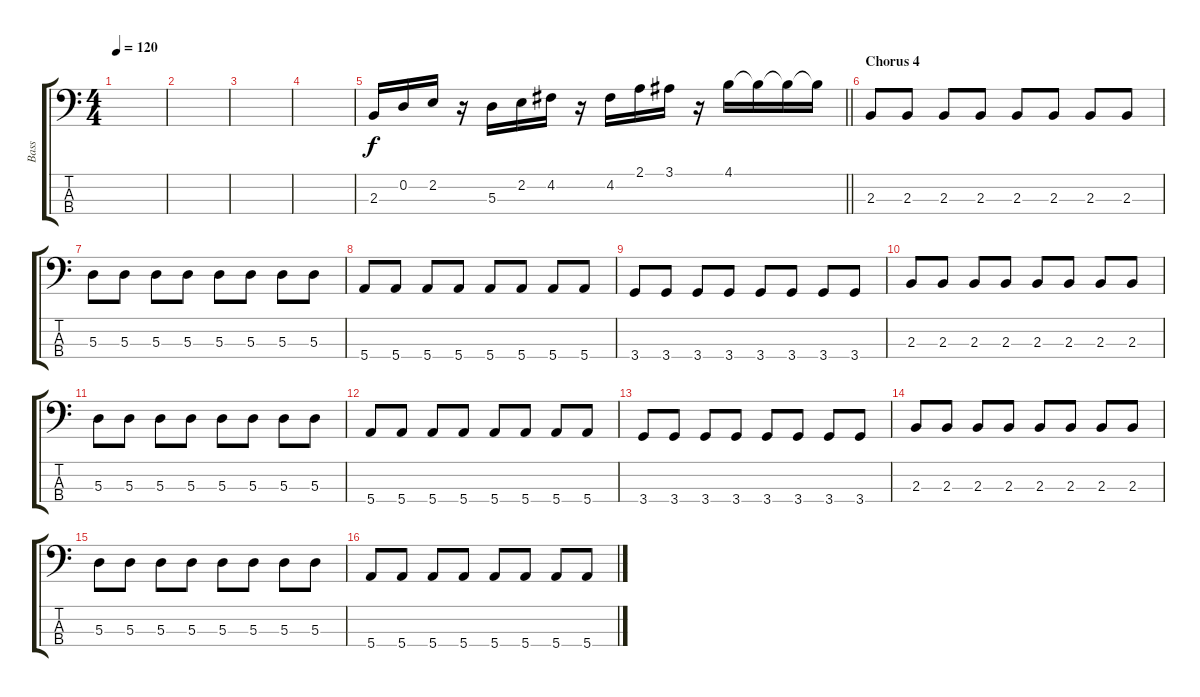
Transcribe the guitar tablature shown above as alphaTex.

\track ("Bass" "Bass") {instrument electricbassfinger}
\staff {score tabs}
\tuning (G2 D2 A1 E1) {hide}
\ts (4 4)
\tempo 120
\clef f4
\ks c
|
|
|
|
\barLineRight lightlight
2.3.16 0.2.16 2.2.16 r.16 5.3.16 2.2.16 4.2.16 r.16 4.2.16 2.1.16 3.1.16 r.16 4.1.16 4.1{t}.16 4.1{t}.16 4.1{t}.16 |
\section ("" "Chorus 4")
2.3.8 2.3.8 2.3.8 2.3.8 2.3.8 2.3.8 2.3.8 2.3.8 |
5.3.8 5.3.8 5.3.8 5.3.8 5.3.8 5.3.8 5.3.8 5.3.8 |
5.4.8 5.4.8 5.4.8 5.4.8 5.4.8 5.4.8 5.4.8 5.4.8 |
3.4.8 3.4.8 3.4.8 3.4.8 3.4.8 3.4.8 3.4.8 3.4.8 |
2.3.8 2.3.8 2.3.8 2.3.8 2.3.8 2.3.8 2.3.8 2.3.8 |
5.3.8 5.3.8 5.3.8 5.3.8 5.3.8 5.3.8 5.3.8 5.3.8 |
5.4.8 5.4.8 5.4.8 5.4.8 5.4.8 5.4.8 5.4.8 5.4.8 |
3.4.8 3.4.8 3.4.8 3.4.8 3.4.8 3.4.8 3.4.8 3.4.8 |
2.3.8 2.3.8 2.3.8 2.3.8 2.3.8 2.3.8 2.3.8 2.3.8 |
5.3.8 5.3.8 5.3.8 5.3.8 5.3.8 5.3.8 5.3.8 5.3.8 |
5.4.8 5.4.8 5.4.8 5.4.8 5.4.8 5.4.8 5.4.8 5.4.8
